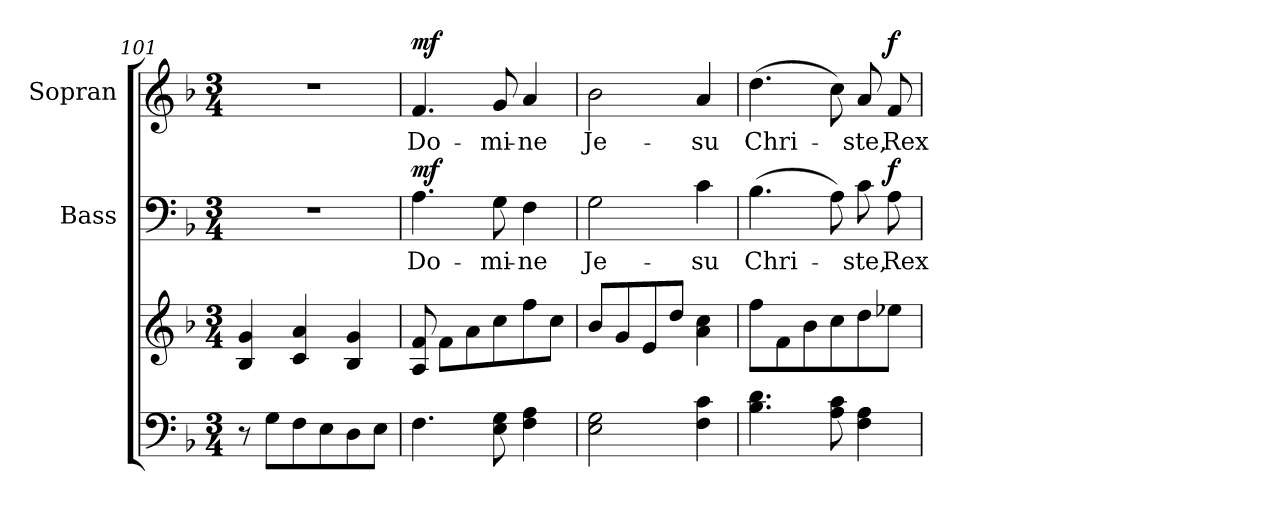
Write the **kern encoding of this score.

**kern	**kern	**kern	**text	**dynam	**kern	**text	**dynam
*part3	*part3	*part2	*part2	*part2	*part1	*part1	*part1
*staff4	*staff3	*staff2	*staff2	*staff2	*staff1	*staff1	*staff1
*	*	*I"Bass	*	*	*I"Sopran	*	*
*	*	*I'B.	*	*	*I'S.	*	*
*clefF4	*clefG2	*clefF4	*	*	*clefG2	*	*
*k[b-]	*k[b-]	*k[b-]	*	*	*k[b-]	*	*
*F:	*F:	*F:	*	*	*F:	*	*
*M3/4	*M3/4	*M3/4	*	*	*M3/4	*	*
=101	=101	=101	=101	=101	=101	=101	=101
8r	4B-/ 4g/	2.r	.	.	2.r	.	.
8G\L	.	.	.	.	.	.	.
8F\	4c/ 4a/	.	.	.	.	.	.
8E\	.	.	.	.	.	.	.
8D\	4B-/ 4g/	.	.	.	.	.	.
8E\J	.	.	.	.	.	.	.
=102	=102	=102	=102	=102	=102	=102	=102
!	!	!	!LO:LY:b	!LO:DY:a	!	!LO:LY:b	!LO:DY:a
4.F\	8A/ 8f/	4.A\	Do-	mf	4.f/	Do-	mf
.	8f\L	.	.	.	.	.	.
.	8a\	.	.	.	.	.	.
!	!	!	!LO:LY:b	!	!	!LO:LY:b	!
8E\ 8G\	8cc\	8G\	-mi-	.	8g/	-mi-	.
!	!	!	!LO:LY:b	!	!	!LO:LY:b	!
4F\ 4A\	8ff\	4F\	-ne	.	4a/	-ne	.
.	8cc\J	.	.	.	.	.	.
=103	=103	=103	=103	=103	=103	=103	=103
!	!	!	!LO:LY:b	!	!	!LO:LY:b	!
2E\ 2G\	8b-/L	2G\	Je-	.	2b-\	Je-	.
.	8g/	.	.	.	.	.	.
.	8e/	.	.	.	.	.	.
.	8dd/J	.	.	.	.	.	.
!	!	!	!LO:LY:b	!	!	!LO:LY:b	!
4F\ 4c\	4a\ 4cc\	4c\	-su	.	4a/	-su	.
=104	=104	=104	=104	=104	=104	=104	=104
!	!	!	!LO:LY:b	!	!	!LO:LY:b	!
4.B-\ 4.d\	8ff\L	(>4.B-\	Chri-	.	(>4.dd\	Chri-	.
.	8f\	.	.	.	.	.	.
.	8b-\	.	.	.	.	.	.
8A\ 8c\	8cc\	8A\)	.	.	8cc\)	.	.
!	!	!	!LO:LY:b	!	!	!LO:LY:b	!
4F\ 4A\	8dd\	8c\	-ste,	.	8a/	-ste,	.
!	!	!	!LO:LY:b	!LO:DY:a	!	!LO:LY:b	!LO:DY:a
.	8ee-X\J	8A\	Rex	f	8f/	Rex	f
=	=	=	=	=	=	=	=
*-	*-	*-	*-	*-	*-	*-	*-
